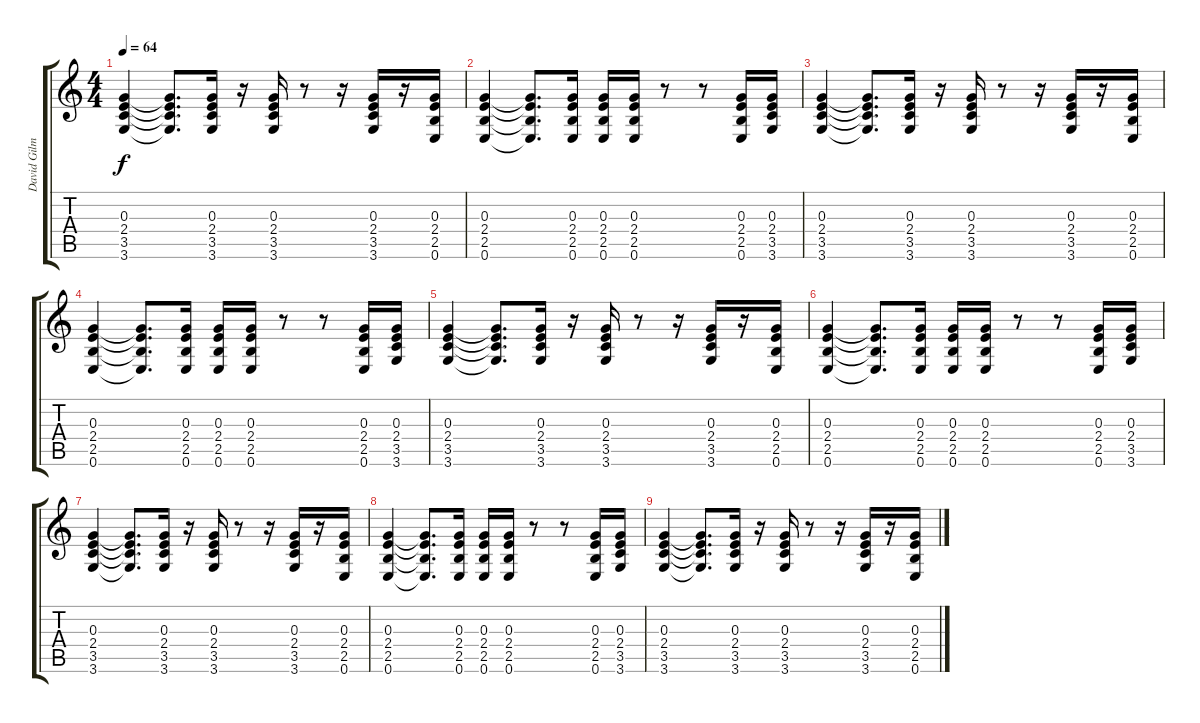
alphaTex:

\track ("David Gilmour" "David Gilm") {instrument overdrivenguitar}
\staff {score tabs}
\tuning (E4 B3 G3 D3 A2 E2) {hide}
\ts (4 4)
\tempo 64
\clef g2
\ks c
(0.3 2.4 3.5 3.6).4{dy f} (0.3{t} 2.4{t} 3.5{t} 3.6{t}).8{d} (0.3 2.4 3.5 3.6).16 r.16 (0.3 2.4 3.5 3.6).16 r.8 r.16 (0.3 2.4 3.5 3.6).16 r.16 (0.3 2.4 2.5 0.6).16 |
(0.3 2.4 2.5 0.6).4{volume 8} (0.3{t} 2.4{t} 2.5{t} 0.6{t}).8{d} (0.3 2.4 2.5 0.6).16 (0.3 2.4 2.5 0.6).16 (0.3 2.4 2.5 0.6).16 r.8 r.8 (0.3 2.4 2.5 0.6).16 (0.3 2.4 3.5 3.6).16 |
(0.3 2.4 3.5 3.6).4 (0.3{t} 2.4{t} 3.5{t} 3.6{t}).8{d} (0.3 2.4 3.5 3.6).16 r.16 (0.3 2.4 3.5 3.6).16 r.8 r.16 (0.3 2.4 3.5 3.6).16 r.16 (0.3 2.4 2.5 0.6).16 |
(0.3 2.4 2.5 0.6).4 (0.3{t} 2.4{t} 2.5{t} 0.6{t}).8{d} (0.3 2.4 2.5 0.6).16 (0.3 2.4 2.5 0.6).16 (0.3 2.4 2.5 0.6).16 r.8 r.8 (0.3 2.4 2.5 0.6).16 (0.3 2.4 3.5 3.6).16 |
(0.3 2.4 3.5 3.6).4 (0.3{t} 2.4{t} 3.5{t} 3.6{t}).8{d} (0.3 2.4 3.5 3.6).16 r.16 (0.3 2.4 3.5 3.6).16 r.8 r.16 (0.3 2.4 3.5 3.6).16 r.16 (0.3 2.4 2.5 0.6).16 |
(0.3 2.4 2.5 0.6).4{volume 3} (0.3{t} 2.4{t} 2.5{t} 0.6{t}).8{d} (0.3 2.4 2.5 0.6).16 (0.3 2.4 2.5 0.6).16 (0.3 2.4 2.5 0.6).16 r.8 r.8 (0.3 2.4 2.5 0.6).16 (0.3 2.4 3.5 3.6).16 |
(0.3 2.4 3.5 3.6).4 (0.3{t} 2.4{t} 3.5{t} 3.6{t}).8{d} (0.3 2.4 3.5 3.6).16 r.16 (0.3 2.4 3.5 3.6).16 r.8 r.16 (0.3 2.4 3.5 3.6).16 r.16 (0.3 2.4 2.5 0.6).16 |
(0.3 2.4 2.5 0.6).4 (0.3{t} 2.4{t} 2.5{t} 0.6{t}).8{d} (0.3 2.4 2.5 0.6).16 (0.3 2.4 2.5 0.6).16 (0.3 2.4 2.5 0.6).16 r.8 r.8 (0.3 2.4 2.5 0.6).16 (0.3 2.4 3.5 3.6).16 |
(0.3 2.4 3.5 3.6).4 (0.3{t} 2.4{t} 3.5{t} 3.6{t}).8{d} (0.3 2.4 3.5 3.6).16 r.16 (0.3 2.4 3.5 3.6).16 r.8 r.16 (0.3 2.4 3.5 3.6).16 r.16 (0.3 2.4 2.5 0.6).16
